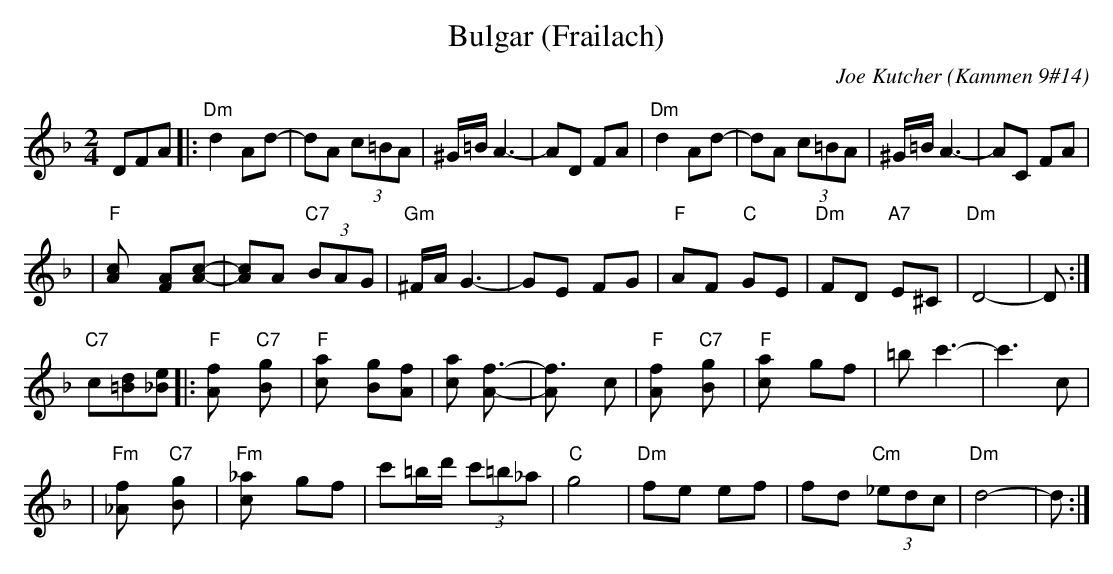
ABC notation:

X:1
T: Bulgar (Frailach)
C: Joe Kutcher (Kammen 9#14)
M: 2/4
L: 1/8
K: Dm
DFA \
|: "Dm"d2 Ad-           | dA (3c=BA        | ^G/=B/ A3-     | AD FA \
|  "Dm"d2 Ad-           | dA (3c=BA        | ^G/=B/ A3-     | AC FA |
|  "F"[c2A] [AF][cA]-   | [cA]A "C7"(3BAG  | "Gm"^F/A/ G3-  | GE FG \
|  "F"AF "C"GE          | "Dm"FD "A7"E^C   | "Dm"D4-        | D    :|
"C7"c[d=B][e_B] \
|: "F"[f2A] "C7"[g2B]   | "F"[a2c] [gB][fA]| [ac] [f3A]-    | [f3A] c \
|  "F"[f2A] "C7"[g2B]   | "F"[a2c] gf      | =b c'3-        | c'3 c |
|  "Fm"[f2_A] "C7"[g2B] | "Fm"[_a2c] gf    | c'=b/d'/ (3c'=b_a | "C"g4 \
|  "Dm"fe ef            | fd "Cm"(3_edc    | "Dm"d4-        | d    :|
